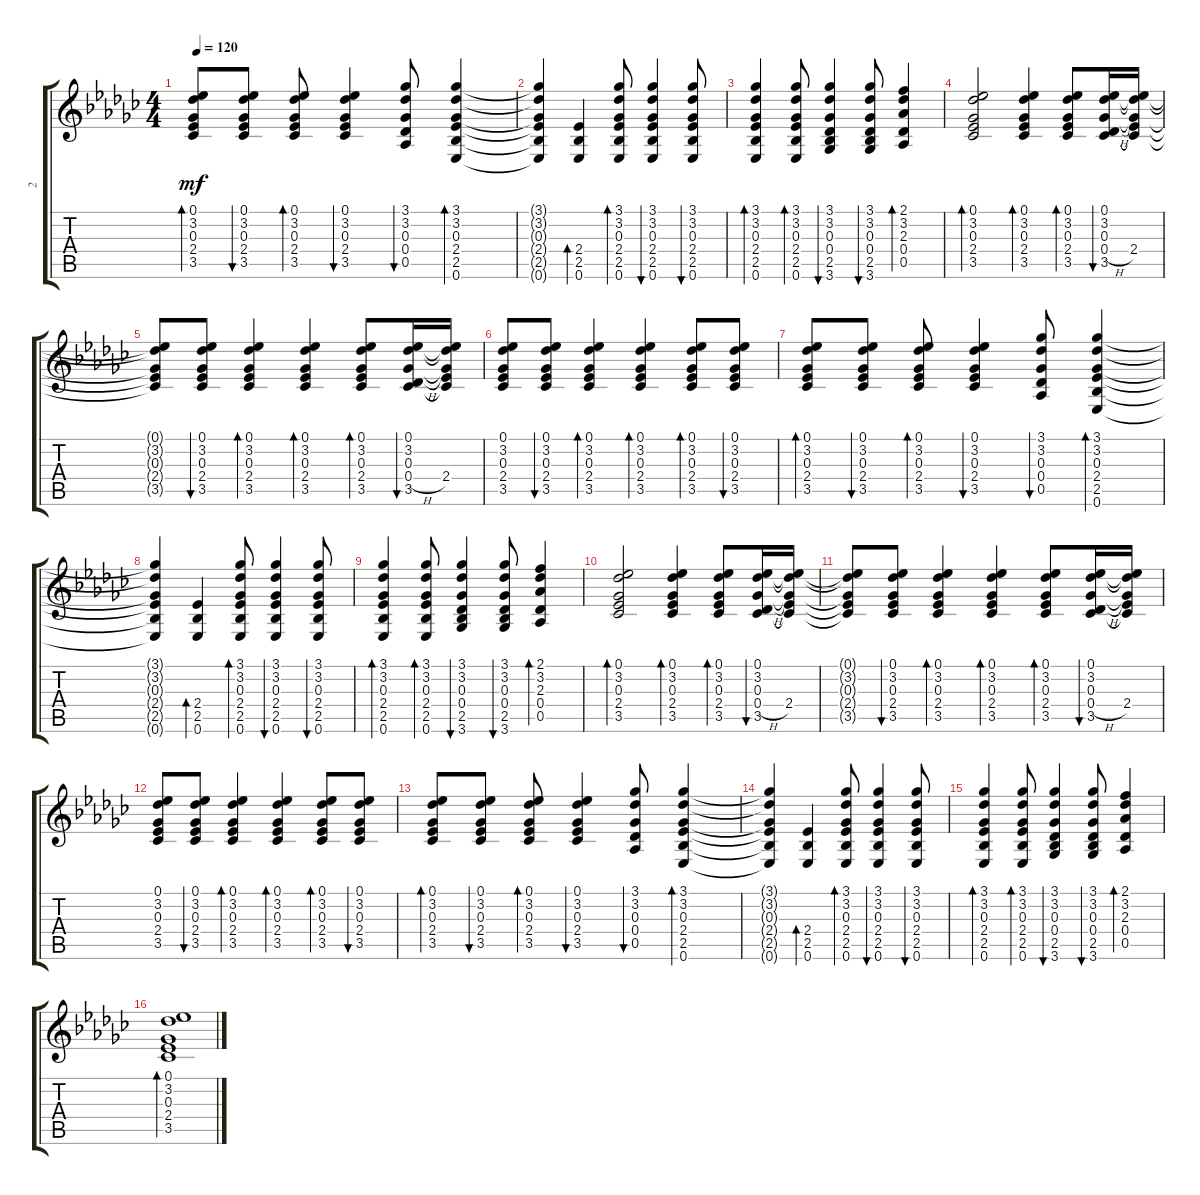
\track ("2" "2") {instrument acousticguitarsteel}
\staff {score tabs}
\tuning (Eb4 Bb3 Gb3 Db3 Ab2 Eb2) {hide}
\ts (4 4)
\tempo 120
\clef g2
\ks ebminor
(0.1 3.2 0.3 2.4 3.5).8{bd 30 dy mf} (0.1 3.2 0.3 2.4 3.5).8{bu 30} (0.1 3.2 0.3 2.4 3.5).8{bd 30} (0.1 3.2 0.3 2.4 3.5).4{bu 30} (3.1 3.2 0.3 0.4 0.5).8{bu 30} (3.1 3.2 0.3 2.4 2.5 0.6).4{bd 30} |
(3.1{t} 3.2{t} 0.3{t} 2.4{t} 2.5{t} 0.6{t}).4 (2.4 2.5 0.6).4{bd 30} (3.1 3.2 0.3 2.4 2.5 0.6).8{bd 30} (3.1 3.2 0.3 2.4 2.5 0.6).4{bu 30} (3.1 3.2 0.3 2.4 2.5 0.6).8{bu 30} |
(3.1 3.2 0.3 2.4 2.5 0.6).4{bd 30} (3.1 3.2 0.3 2.4 2.5 0.6).8{bd 30} (3.1 3.2 0.3 0.4 2.5 3.6).4{bu 30} (3.1 3.2 0.3 0.4 2.5 3.6).8{bu 30} (2.1 3.2 2.3 0.4 0.5).4{bd 30} |
(0.1 3.2 0.3 2.4 3.5).2{bd 30} (0.1 3.2 0.3 2.4 3.5).4{bd 30} (0.1 3.2 0.3 2.4 3.5).8{bd 30} (0.1 3.2 0.3 0.4{h} 3.5).16{bu 30} (0.1{t} 3.2{t} 0.3{t} 2.4 3.5{t}).16 |
(0.1{t} 3.2{t} 0.3{t} 2.4{t} 3.5{t}).8 (0.1 3.2 0.3 2.4 3.5).8{bu 30} (0.1 3.2 0.3 2.4 3.5).4{bd 30} (0.1 3.2 0.3 2.4 3.5).4{bd 30} (0.1 3.2 0.3 2.4 3.5).8{bd 30} (0.1 3.2 0.3 0.4{h} 3.5).16{bu 30} (0.1{t} 3.2{t} 0.3{t} 2.4 3.5{t}).16 |
(0.1 3.2 0.3 2.4 3.5).8 (0.1 3.2 0.3 2.4 3.5).8{bu 30} (0.1 3.2 0.3 2.4 3.5).4{bd 30} (0.1 3.2 0.3 2.4 3.5).4{bd 30} (0.1 3.2 0.3 2.4 3.5).8{bd 30} (0.1 3.2 0.3 2.4 3.5).8{bu 30} |
(0.1 3.2 0.3 2.4 3.5).8{bd 30} (0.1 3.2 0.3 2.4 3.5).8{bu 30} (0.1 3.2 0.3 2.4 3.5).8{bd 30} (0.1 3.2 0.3 2.4 3.5).4{bu 30} (3.1 3.2 0.3 0.4 0.5).8{bu 30} (3.1 3.2 0.3 2.4 2.5 0.6).4{bd 30} |
(3.1{t} 3.2{t} 0.3{t} 2.4{t} 2.5{t} 0.6{t}).4 (2.4 2.5 0.6).4{bd 30} (3.1 3.2 0.3 2.4 2.5 0.6).8{bd 30} (3.1 3.2 0.3 2.4 2.5 0.6).4{bu 30} (3.1 3.2 0.3 2.4 2.5 0.6).8{bu 30} |
(3.1 3.2 0.3 2.4 2.5 0.6).4{bd 30} (3.1 3.2 0.3 2.4 2.5 0.6).8{bd 30} (3.1 3.2 0.3 0.4 2.5 3.6).4{bu 30} (3.1 3.2 0.3 0.4 2.5 3.6).8{bu 30} (2.1 3.2 2.3 0.4 0.5).4{bd 30} |
(0.1 3.2 0.3 2.4 3.5).2{bd 30} (0.1 3.2 0.3 2.4 3.5).4{bd 30} (0.1 3.2 0.3 2.4 3.5).8{bd 30} (0.1 3.2 0.3 0.4{h} 3.5).16{bu 30} (0.1{t} 3.2{t} 0.3{t} 2.4 3.5{t}).16 |
(0.1{t} 3.2{t} 0.3{t} 2.4{t} 3.5{t}).8 (0.1 3.2 0.3 2.4 3.5).8{bu 30} (0.1 3.2 0.3 2.4 3.5).4{bd 30} (0.1 3.2 0.3 2.4 3.5).4{bd 30} (0.1 3.2 0.3 2.4 3.5).8{bd 30} (0.1 3.2 0.3 0.4{h} 3.5).16{bu 30} (0.1{t} 3.2{t} 0.3{t} 2.4 3.5{t}).16 |
(0.1 3.2 0.3 2.4 3.5).8 (0.1 3.2 0.3 2.4 3.5).8{bu 30} (0.1 3.2 0.3 2.4 3.5).4{bd 30} (0.1 3.2 0.3 2.4 3.5).4{bd 30} (0.1 3.2 0.3 2.4 3.5).8{bd 30} (0.1 3.2 0.3 2.4 3.5).8{bu 30} |
(0.1 3.2 0.3 2.4 3.5).8{bd 30} (0.1 3.2 0.3 2.4 3.5).8{bu 30} (0.1 3.2 0.3 2.4 3.5).8{bd 30} (0.1 3.2 0.3 2.4 3.5).4{bu 30} (3.1 3.2 0.3 0.4 0.5).8{bu 30} (3.1 3.2 0.3 2.4 2.5 0.6).4{bd 30} |
(3.1{t} 3.2{t} 0.3{t} 2.4{t} 2.5{t} 0.6{t}).4 (2.4 2.5 0.6).4{bd 30} (3.1 3.2 0.3 2.4 2.5 0.6).8{bd 30} (3.1 3.2 0.3 2.4 2.5 0.6).4{bu 30} (3.1 3.2 0.3 2.4 2.5 0.6).8{bu 30} |
(3.1 3.2 0.3 2.4 2.5 0.6).4{bd 30} (3.1 3.2 0.3 2.4 2.5 0.6).8{bd 30} (3.1 3.2 0.3 0.4 2.5 3.6).4{bu 30} (3.1 3.2 0.3 0.4 2.5 3.6).8{bu 30} (2.1 3.2 2.3 0.4 0.5).4{bd 30} |
(0.1 3.2 0.3 2.4 3.5).1{bd 30}
